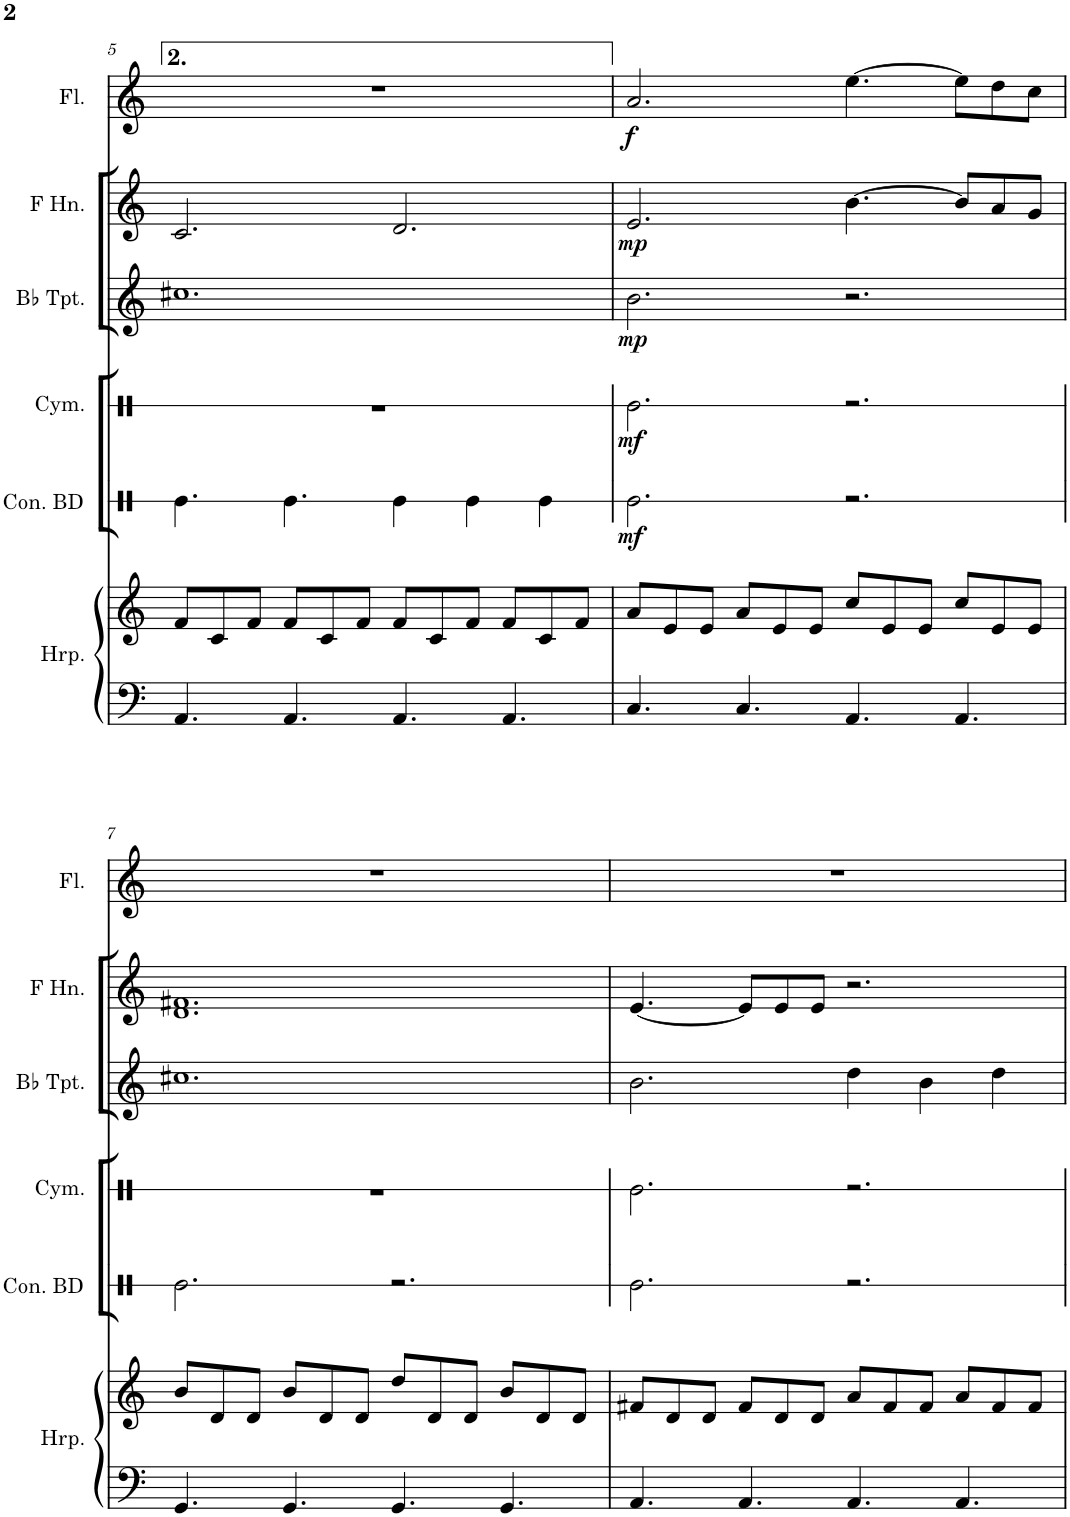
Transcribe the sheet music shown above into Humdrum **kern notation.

**kern	**kern	**kern	**dynam	**kern	**dynam	**kern	**dynam	**kern	**dynam	**kern	**dynam
*part6	*part6	*part5	*part5	*part4	*part4	*part3	*part3	*part2	*part2	*part1	*part1
*staff7	*staff6	*staff5	*staff5	*staff4	*staff4	*staff3	*staff3	*staff2	*staff2	*staff1	*staff1
*I"Harp	*	*I"Concert Bass Drum	*	*I"Cymbal	*	*I"Bb Trumpet	*	*I"2x Horn in F	*	*I"Flute	*
*I'Hrp.	*	*I'Con. BD	*	*I'Cym.	*	*I'Bb Tpt.	*	*	*	*I'Fl.	*
!!LO:PB:g=z
*clefF4	*clefG2	*clefX	*	*clefX	*	*clefG2	*	*clefG2	*	*clefG2	*
*	*	*	*	*	*	*Trd1c2	*	*Trd4c7	*	*	*
*k[]	*k[]	*k[]	*	*k[]	*	*k[]	*	*k[]	*	*k[]	*
*M12/8	*M12/8	*M12/8	*	*M12/8	*	*M12/8	*	*M12/8	*	*M12/8	*
=5	=5	=5	=5	=5	=5	=5	=5	=5	=5	=5	=5
4.AA/	8f/L	4.Re\	.	1.r	.	1.cc#X	.	2.c/	.	1.r	.
.	8c/	.	.	.	.	.	.	.	.	.	.
.	8f/J	.	.	.	.	.	.	.	.	.	.
4.AA/	8f/L	4.Re\	.	.	.	.	.	.	.	.	.
.	8c/	.	.	.	.	.	.	.	.	.	.
.	8f/J	.	.	.	.	.	.	.	.	.	.
4.AA/	8f/L	4Re\	.	.	.	.	.	2.d/	.	.	.
.	8c/	.	.	.	.	.	.	.	.	.	.
.	8f/J	4Re\	.	.	.	.	.	.	.	.	.
4.AA/	8f/L	.	.	.	.	.	.	.	.	.	.
.	8c/	4Re\	.	.	.	.	.	.	.	.	.
.	8f/J	.	.	.	.	.	.	.	.	.	.
=6	=6	=6	=6	=6	=6	=6	=6	=6	=6	=6	=6
!	!	!	!LO:DY:b	!	!LO:DY:b	!	!LO:DY:b	!	!LO:DY:b	!	!LO:DY:b
4.C/	8a/L	2.Re\	mf	2.Re\	mf	2.b\	mp	2.e/	mp	2.a/	f
.	8e/	.	.	.	.	.	.	.	.	.	.
.	8e/J	.	.	.	.	.	.	.	.	.	.
4.C/	8a/L	.	.	.	.	.	.	.	.	.	.
.	8e/	.	.	.	.	.	.	.	.	.	.
.	8e/J	.	.	.	.	.	.	.	.	.	.
4.AA/	8cc/L	2.r	.	2.r	.	2.r	.	[4.b\	.	[4.ee\	.
.	8e/	.	.	.	.	.	.	.	.	.	.
.	8e/J	.	.	.	.	.	.	.	.	.	.
4.AA/	8cc/L	.	.	.	.	.	.	8b/L]	.	8ee\L]	.
.	8e/	.	.	.	.	.	.	8a/	.	8dd\	.
.	8e/J	.	.	.	.	.	.	8g/J	.	8cc\J	.
!!LO:LB:g=z
=7	=7	=7	=7	=7	=7	=7	=7	=7	=7	=7	=7
4.GG/	8b/L	2.Re\	.	1.r	.	1.cc#X	.	1.d 1.f#X	.	1.r	.
.	8d/	.	.	.	.	.	.	.	.	.	.
.	8d/J	.	.	.	.	.	.	.	.	.	.
4.GG/	8b/L	.	.	.	.	.	.	.	.	.	.
.	8d/	.	.	.	.	.	.	.	.	.	.
.	8d/J	.	.	.	.	.	.	.	.	.	.
4.GG/	8dd/L	2.r	.	.	.	.	.	.	.	.	.
.	8d/	.	.	.	.	.	.	.	.	.	.
.	8d/J	.	.	.	.	.	.	.	.	.	.
4.GG/	8b/L	.	.	.	.	.	.	.	.	.	.
.	8d/	.	.	.	.	.	.	.	.	.	.
.	8d/J	.	.	.	.	.	.	.	.	.	.
=8	=8	=8	=8	=8	=8	=8	=8	=8	=8	=8	=8
4.AA/	8f#X/L	2.Re\	.	2.Re\	.	2.b\	.	[4.e/	.	1.r	.
.	8d/	.	.	.	.	.	.	.	.	.	.
.	8d/J	.	.	.	.	.	.	.	.	.	.
4.AA/	8f#/L	.	.	.	.	.	.	8e/L]	.	.	.
.	8d/	.	.	.	.	.	.	8e/	.	.	.
.	8d/J	.	.	.	.	.	.	8e/J	.	.	.
4.AA/	8a/L	2.r	.	2.r	.	4dd\	.	2.r	.	.	.
.	8f#/	.	.	.	.	.	.	.	.	.	.
.	8f#/J	.	.	.	.	4b\	.	.	.	.	.
4.AA/	8a/L	.	.	.	.	.	.	.	.	.	.
.	8f#/	.	.	.	.	4dd\	.	.	.	.	.
.	8f#/J	.	.	.	.	.	.	.	.	.	.
=	=	=	=	=	=	=	=	=	=	=	=
*-	*-	*-	*-	*-	*-	*-	*-	*-	*-	*-	*-
